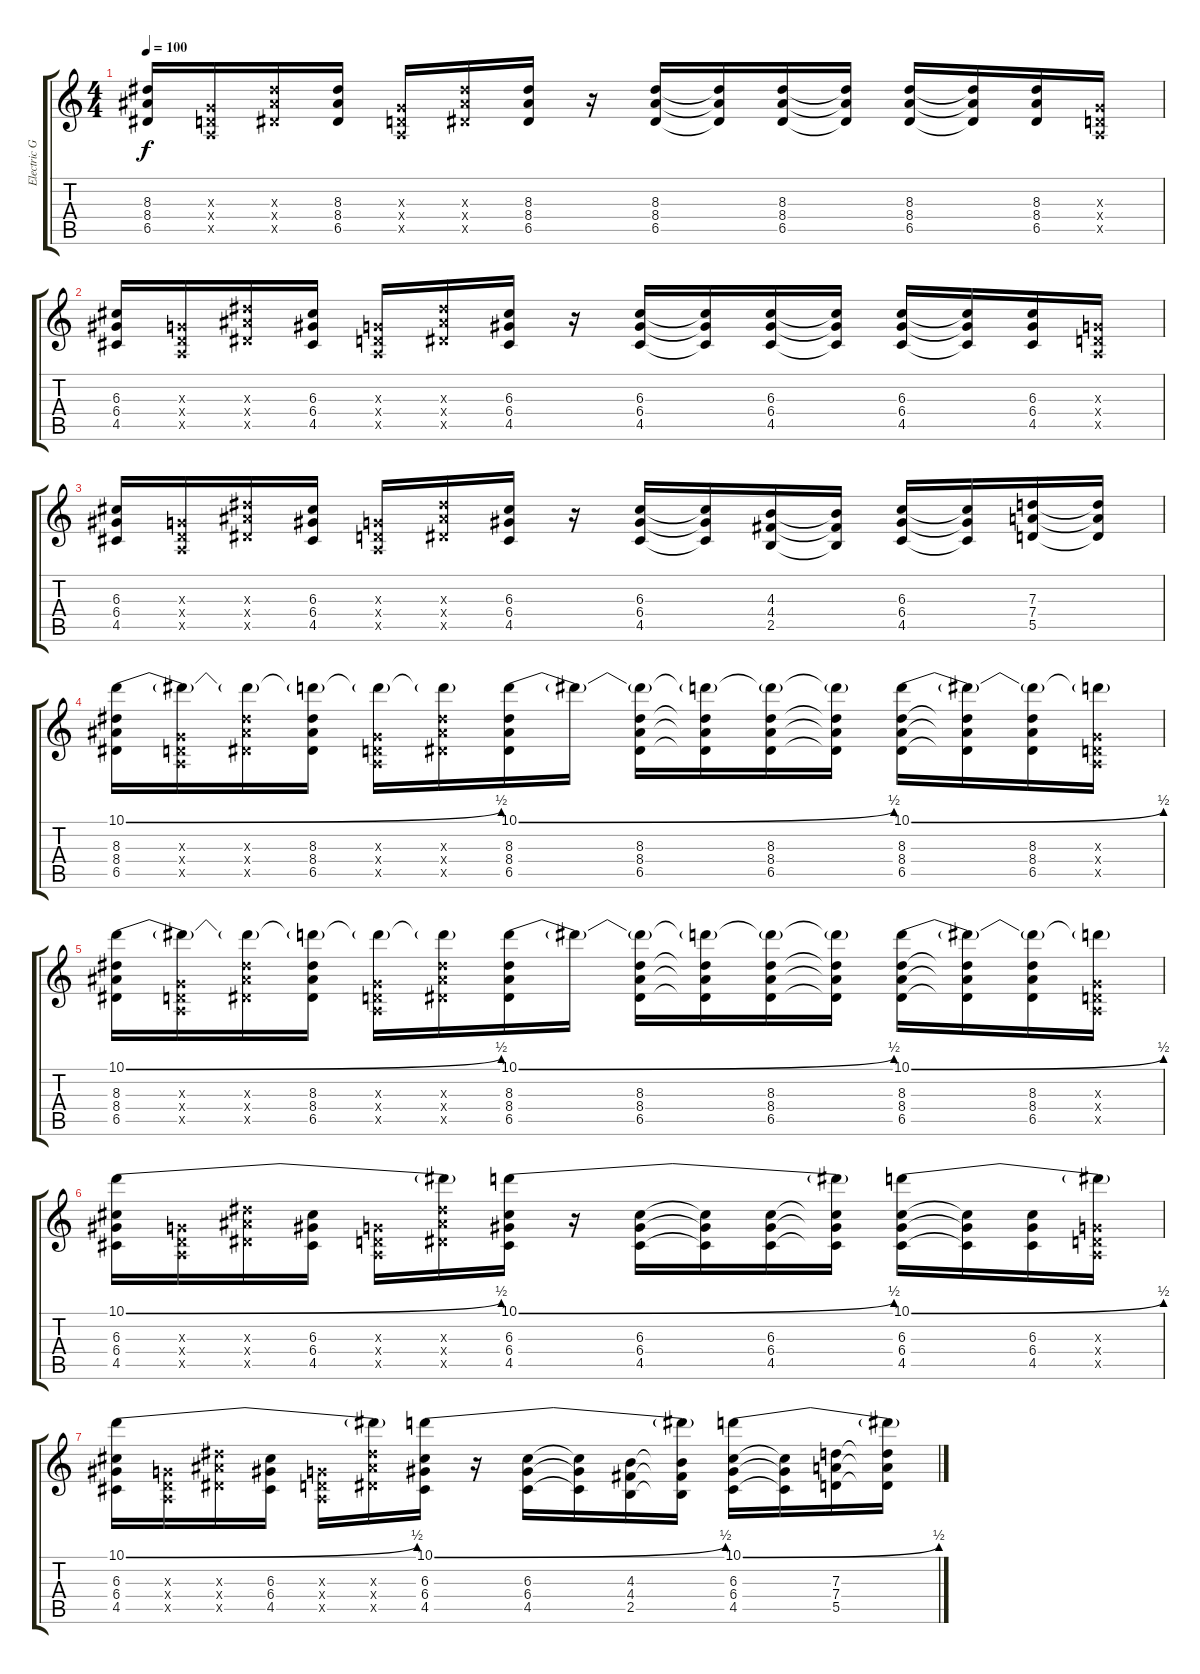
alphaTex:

\track ("Electric Guitar" "Electric G") {instrument distortionguitar}
\staff {score tabs}
\tuning (E4 B3 G3 D3 A2 E2) {hide}
\ts (4 4)
\tempo 100
\clef g2
\ks c
(8.3 8.4 6.5).16{dy f} (0.3{x} 0.4{x} 0.5{x}).16 (8.3{x} 8.4{x} 6.5{x}).16 (8.3 8.4 6.5).16 (0.3{x} 0.4{x} 0.5{x}).16 (8.3{x} 8.4{x} 6.5{x}).16 (8.3 8.4 6.5).16 r.16 (8.3 8.4 6.5).16 (8.3{t} 8.4{t} 6.5{t}).16 (8.3 8.4 6.5).16 (8.3{t} 8.4{t} 6.5{t}).16 (8.3 8.4 6.5).16 (8.3{t} 8.4{t} 6.5{t}).16 (8.3 8.4 6.5).16 (0.3{x} 0.4{x} 0.5{x}).16 |
(6.3 6.4 4.5).16 (0.3{x} 0.4{x} 0.5{x}).16 (8.3{x} 8.4{x} 6.5{x}).16 (6.3 6.4 4.5).16 (0.3{x} 0.4{x} 0.5{x}).16 (8.3{x} 8.4{x} 6.5{x}).16 (6.3 6.4 4.5).16 r.16 (6.3 6.4 4.5).16 (6.3{t} 6.4{t} 4.5{t}).16 (6.3 6.4 4.5).16 (6.3{t} 6.4{t} 4.5{t}).16 (6.3 6.4 4.5).16 (6.3{t} 6.4{t} 4.5{t}).16 (6.3 6.4 4.5).16 (0.3{x} 0.4{x} 0.5{x}).16 |
(6.3 6.4 4.5).16 (0.3{x} 0.4{x} 0.5{x}).16 (8.3{x} 8.4{x} 6.5{x}).16 (6.3 6.4 4.5).16 (0.3{x} 0.4{x} 0.5{x}).16 (8.3{x} 8.4{x} 6.5{x}).16 (6.3 6.4 4.5).16 r.16 (6.3 6.4 4.5).16 (6.3{t} 6.4{t} 4.5{t}).16 (4.3 4.4 2.5).16 (4.3{t} 4.4{t} 2.5{t}).16 (6.3 6.4 4.5).16 (6.3{t} 6.4{t} 4.5{t}).16 (7.3 7.4 5.5).16 (7.3{t} 7.4{t} 5.5{t}).16 |
(10.1{be (bend 0 0 60 2)} 8.3 8.4 6.5).16 (10.1{t} 0.3{x} 0.4{x} 0.5{x}).16 (10.1{t} 8.3{x} 8.4{x} 6.5{x}).16 (10.1{t} 8.3 8.4 6.5).16 (10.1{t} 0.3{x} 0.4{x} 0.5{x}).16 (10.1{t} 8.3{x} 8.4{x} 6.5{x}).16 (10.1{be (bend 0 0 60 2)} 8.3 8.4 6.5).16 10.1{t}.16 (10.1{t} 8.3 8.4 6.5).16 (10.1{t} 8.3{t} 8.4{t} 6.5{t}).16 (10.1{t} 8.3 8.4 6.5).16 (10.1{t} 8.3{t} 8.4{t} 6.5{t}).16 (10.1{be (bend 0 0 60 2)} 8.3 8.4 6.5).16 (10.1{t} 8.3{t} 8.4{t} 6.5{t}).16 (10.1{t} 8.3 8.4 6.5).16 (10.1{t} 0.3{x} 0.4{x} 0.5{x}).16 |
(10.1{be (bend 0 0 60 2)} 8.3 8.4 6.5).16 (10.1{t} 0.3{x} 0.4{x} 0.5{x}).16 (10.1{t} 8.3{x} 8.4{x} 6.5{x}).16 (10.1{t} 8.3 8.4 6.5).16 (10.1{t} 0.3{x} 0.4{x} 0.5{x}).16 (10.1{t} 8.3{x} 8.4{x} 6.5{x}).16 (10.1{be (bend 0 0 60 2)} 8.3 8.4 6.5).16 10.1{t}.16 (10.1{t} 8.3 8.4 6.5).16 (10.1{t} 8.3{t} 8.4{t} 6.5{t}).16 (10.1{t} 8.3 8.4 6.5).16 (10.1{t} 8.3{t} 8.4{t} 6.5{t}).16 (10.1{be (bend 0 0 60 2)} 8.3 8.4 6.5).16 (10.1{t} 8.3{t} 8.4{t} 6.5{t}).16 (10.1{t} 8.3 8.4 6.5).16 (10.1{t} 0.3{x} 0.4{x} 0.5{x}).16 |
(10.1{be (bend 0 0 60 2)} 6.3 6.4 4.5).16 (0.3{x} 0.4{x} 0.5{x}).16 (8.3{x} 8.4{x} 6.5{x}).16 (6.3 6.4 4.5).16 (0.3{x} 0.4{x} 0.5{x}).16 (10.1{t} 8.3{x} 8.4{x} 6.5{x}).16 (10.1{be (bend 0 0 60 2)} 6.3 6.4 4.5).16 r.16 (6.3 6.4 4.5).16 (6.3{t} 6.4{t} 4.5{t}).16 (6.3 6.4 4.5).16 (10.1{t} 6.3{t} 6.4{t} 4.5{t}).16 (10.1{be (bend 0 0 60 2)} 6.3 6.4 4.5).16 (6.3{t} 6.4{t} 4.5{t}).16 (6.3 6.4 4.5).16 (10.1{t} 0.3{x} 0.4{x} 0.5{x}).16 |
(10.1{be (bend 0 0 60 2)} 6.3 6.4 4.5).16 (0.3{x} 0.4{x} 0.5{x}).16 (8.3{x} 8.4{x} 6.5{x}).16 (6.3 6.4 4.5).16 (0.3{x} 0.4{x} 0.5{x}).16 (10.1{t} 8.3{x} 8.4{x} 6.5{x}).16 (10.1{be (bend 0 0 60 2)} 6.3 6.4 4.5).16 r.16 (6.3 6.4 4.5).16 (6.3{t} 6.4{t} 4.5{t}).16 (4.3 4.4 2.5).16 (10.1{t} 4.3{t} 4.4{t} 2.5{t}).16 (10.1{be (bend 0 0 60 2)} 6.3 6.4 4.5).16 (6.3{t} 6.4{t} 4.5{t}).16 (7.3 7.4 5.5).16 (10.1{t} 7.3{t} 7.4{t} 5.5{t}).16
